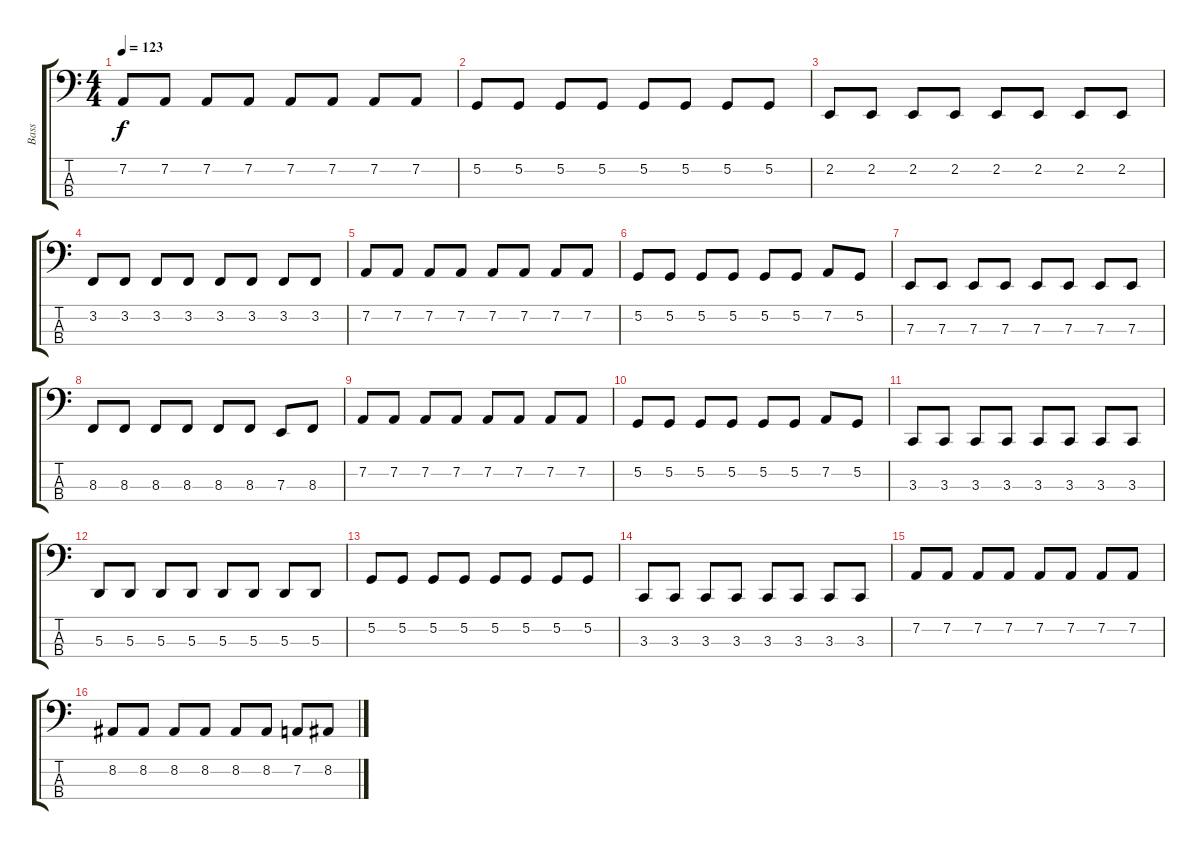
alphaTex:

\track ("Bass" "Bass") {instrument slapbass1}
\staff {score tabs}
\tuning (G1 D1 A0 E0) {hide}
\ts (4 4)
\tempo 123
\clef f4
\ks c
7.2.8{dy f} 7.2.8 7.2.8 7.2.8 7.2.8 7.2.8 7.2.8 7.2.8 |
5.2.8 5.2.8 5.2.8 5.2.8 5.2.8 5.2.8 5.2.8 5.2.8 |
2.2.8 2.2.8 2.2.8 2.2.8 2.2.8 2.2.8 2.2.8 2.2.8 |
3.2.8 3.2.8 3.2.8 3.2.8 3.2.8 3.2.8 3.2.8 3.2.8 |
7.2.8 7.2.8 7.2.8 7.2.8 7.2.8 7.2.8 7.2.8 7.2.8 |
5.2.8 5.2.8 5.2.8 5.2.8 5.2.8 5.2.8 7.2.8 5.2.8 |
7.3.8 7.3.8 7.3.8 7.3.8 7.3.8 7.3.8 7.3.8 7.3.8 |
8.3.8 8.3.8 8.3.8 8.3.8 8.3.8 8.3.8 7.3.8 8.3.8 |
7.2.8 7.2.8 7.2.8 7.2.8 7.2.8 7.2.8 7.2.8 7.2.8 |
5.2.8 5.2.8 5.2.8 5.2.8 5.2.8 5.2.8 7.2.8 5.2.8 |
3.3.8 3.3.8 3.3.8 3.3.8 3.3.8 3.3.8 3.3.8 3.3.8 |
5.3.8 5.3.8 5.3.8 5.3.8 5.3.8 5.3.8 5.3.8 5.3.8{volume 16} |
5.2.8{volume 16} 5.2.8{volume 15} 5.2.8 5.2.8{volume 15} 5.2.8{volume 15} 5.2.8{volume 15} 5.2.8 5.2.8{volume 15} |
3.3.8{volume 15} 3.3.8{volume 14} 3.3.8 3.3.8{volume 14} 3.3.8{volume 14} 3.3.8{volume 14} 3.3.8 3.3.8{volume 14} |
7.2.8{volume 14} 7.2.8{volume 13} 7.2.8 7.2.8{volume 13} 7.2.8{volume 13} 7.2.8 7.2.8{volume 13} 7.2.8{volume 13} |
8.2.8{volume 13} 8.2.8 8.2.8{volume 12} 8.2.8{volume 12} 8.2.8{volume 12} 8.2.8 7.2.8{volume 12} 8.2.8{volume 12}
